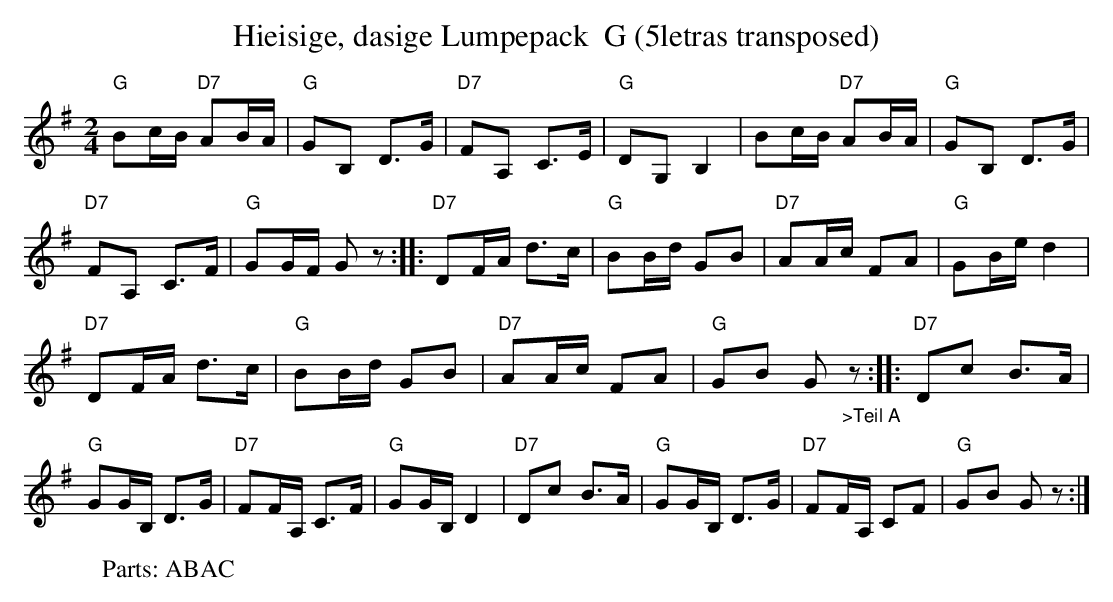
X:1
T:Hieisige, dasige Lumpepack  G (5letras transposed)
M:2/4
L:1/8
K:G transpose=3 %%MIDI gchordon
"G"Bc/2B/2 "D7"AB/2A/2 | "G"GB, D>G | "D7"FA, C>E | "G"DG,B,2 | Bc/2B/2 "D7"AB/2A/2 | "G"GB, D>G |
"D7"FA, C>F | "G"GG/2F/2 Gz :: "D7"DF/2A/2 d>c | "G"BB/2d/2 GB | "D7"AA/2c/2 FA | "G"GB/2e/2d2 |
"D7"DF/2A/2 d>c | "G"BB/2d/2 GB | "D7"AA/2c/2 FA | "G"GB G"_>Teil A"z :: "D7"Dc B>A |
"G"GG/2B,/2 D>G | "D7"FF/2A,/2 C>F | "G"GG/2B,/2D2 | "D7"Dc B>A | "G"GG/2B,/2 D>G | "D7"FF/2A,/2 CF | "G"GB Gz :|
W:Parts: ABAC
